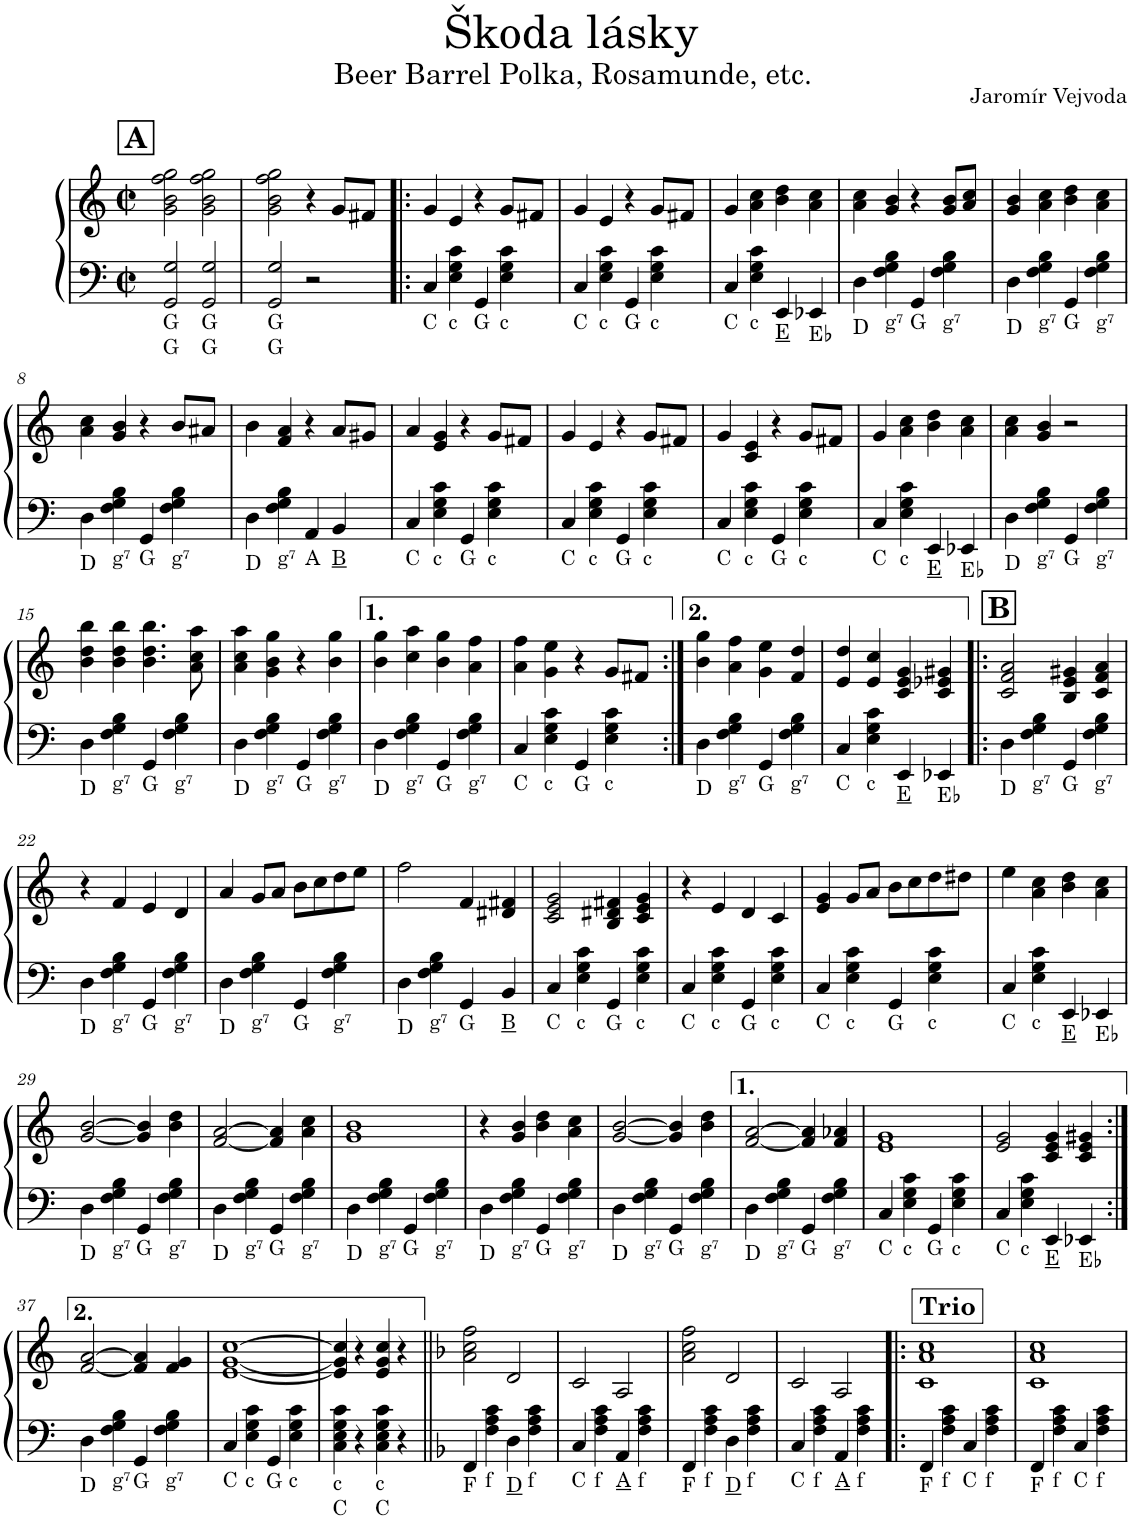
**kern	**kern	**kern
*part1	*part1	*part1
*staff3	*staff2	*staff1
*I"Accordion	*	*
*I'Acc.	*	*
*	*stria5	*
*clefF4	*clefF4	*clefG2
*k[]	*k[]	*k[]
*M2/2	*M2/2	*M2/2
*met(c|)	*met(c|)	*met(c|)
!!LO:REH:place=s1:a:B:cj:fs=14:t=A
=1	=1	=1
!LO:TX:b:t=G	!	!
!LO:TX:b:t=G	!	!
2GG/ 2G/	2GG 2G	2g\ 2b\ 2ff\ 2gg\
!LO:TX:b:t=G	!	!
!LO:TX:b:t=G	!	!
2GG/ 2G/	2GG 2G	2g\ 2b\ 2ff\ 2gg\
=2	=2	=2
!LO:TX:b:t=G	!	!
!LO:TX:b:t=G	!	!
2GG/ 2G/	2GG 2G	2g\ 2b\ 2ff\ 2gg\
2r	2r	4r
.	.	8g/L
.	.	8f#X/J
=3!|:	=3!|:	=3!|:
!LO:TX:b:t=C	!	!
4C/	4C	4g/
!LO:TX:b:t=c	!	!
4E\ 4G\ 4c\	4c	4e/
!LO:TX:b:t=G	!	!
4GG/	4GG	4r
!LO:TX:b:t=c	!	!
4E\ 4G\ 4c\	4c	8g/L
.	.	8f#X/J
=4	=4	=4
!LO:TX:b:t=C	!	!
4C/	4C	4g/
!LO:TX:b:t=c	!	!
4E\ 4G\ 4c\	4c	4e/
!LO:TX:b:t=G	!	!
4GG/	4GG	4r
!LO:TX:b:t=c	!	!
4E\ 4G\ 4c\	4c	8g/L
.	.	8f#X/J
=5	=5	=5
!LO:TX:b:t=C	!	!
4C/	4C	4g/
!LO:TX:b:t=c	!	!
4E\ 4G\ 4c\	4c	4a\ 4cc\
!LO:TX:b:t=E	!	!
4EE/	4EE~	4b\ 4dd\
!LO:TX:b:t=E♭	!	!
4EE-X/	4EE-X	4a\ 4cc\
=6	=6	=6
!LO:TX:b:t=D	!	!
4D\	4D	4a\ 4cc\
!LO:TX:b:t=g⁷	!	!
4F\ 4G\ 4B\	4G	4g/ 4b/
!LO:TX:b:t=G	!	!
4GG/	4GG	4r
!LO:TX:b:t=g⁷	!	!
4F\ 4G\ 4B\	4G	8g/ 8b/L
.	.	8a/ 8cc/J
=7	=7	=7
!LO:TX:b:t=D	!	!
4D\	4D	4g/ 4b/
!LO:TX:b:t=g⁷	!	!
4F\ 4G\ 4B\	4G	4a\ 4cc\
!LO:TX:b:t=G	!	!
4GG/	4GG	4b\ 4dd\
!LO:TX:b:t=g⁷	!	!
4F\ 4G\ 4B\	4G	4a\ 4cc\
!!LO:LB:g=z
=8	=8	=8
!LO:TX:b:t=D	!	!
4D\	4D	4a\ 4cc\
!LO:TX:b:t=g⁷	!	!
4F\ 4G\ 4B\	4G	4g/ 4b/
!LO:TX:b:t=G	!	!
4GG/	4GG	4r
!LO:TX:b:t=g⁷	!	!
4F\ 4G\ 4B\	4G	8b/L
.	.	8a#X/J
=9	=9	=9
!LO:TX:b:t=D	!	!
4D\	4D	4b\
!LO:TX:b:t=g⁷	!	!
4F\ 4G\ 4B\	4G	4f/ 4a/
!LO:TX:b:t=A	!	!
4AA/	4AA	4r
!LO:TX:b:t=B	!	!
4BB/	4BB~	8a/L
.	.	8g#X/J
=10	=10	=10
!LO:TX:b:t=C	!	!
4C/	4C	4a/
!LO:TX:b:t=c	!	!
4E\ 4G\ 4c\	4c	4e/ 4g/
!LO:TX:b:t=G	!	!
4GG/	4GG	4r
!LO:TX:b:t=c	!	!
4E\ 4G\ 4c\	4c	8g/L
.	.	8f#X/J
=11	=11	=11
!LO:TX:b:t=C	!	!
4C/	4C	4g/
!LO:TX:b:t=c	!	!
4E\ 4G\ 4c\	4c	4e/
!LO:TX:b:t=G	!	!
4GG/	4GG	4r
!LO:TX:b:t=c	!	!
4E\ 4G\ 4c\	4c	8g/L
.	.	8f#X/J
=12	=12	=12
!LO:TX:b:t=C	!	!
4C/	4C	4g/
!LO:TX:b:t=c	!	!
4E\ 4G\ 4c\	4c	4c/ 4e/
!LO:TX:b:t=G	!	!
4GG/	4GG	4r
!LO:TX:b:t=c	!	!
4E\ 4G\ 4c\	4c	8g/L
.	.	8f#X/J
=13	=13	=13
!LO:TX:b:t=C	!	!
4C/	4C	4g/
!LO:TX:b:t=c	!	!
4E\ 4G\ 4c\	4c	4a\ 4cc\
!LO:TX:b:t=E	!	!
4EE/	4EE~	4b\ 4dd\
!LO:TX:b:t=E♭	!	!
4EE-X/	4EE-X	4a\ 4cc\
=14	=14	=14
!LO:TX:b:t=D	!	!
4D\	4D	4a\ 4cc\
!LO:TX:b:t=g⁷	!	!
4F\ 4G\ 4B\	4G	4g/ 4b/
!LO:TX:b:t=G	!	!
4GG/	4GG	2r
!LO:TX:b:t=g⁷	!	!
4F\ 4G\ 4B\	4G	.
!!LO:LB:g=z
=15	=15	=15
!LO:TX:b:t=D	!	!
4D\	4D	4b\ 4dd\ 4bb\
!LO:TX:b:t=g⁷	!	!
4F\ 4G\ 4B\	4G	4b\ 4dd\ 4bb\
!LO:TX:b:t=G	!	!
4GG/	4GG	4.b\ 4.dd\ 4.bb\
!LO:TX:b:t=g⁷	!	!
4F\ 4G\ 4B\	4G	.
.	.	8a\ 8cc\ 8aa\
=16	=16	=16
!LO:TX:b:t=D	!	!
4D\	4D	4a\ 4cc\ 4aa\
!LO:TX:b:t=g⁷	!	!
4F\ 4G\ 4B\	4G	4g\ 4b\ 4gg\
!LO:TX:b:t=G	!	!
4GG/	4GG	4r
!LO:TX:b:t=g⁷	!	!
4F\ 4G\ 4B\	4G	4b\ 4gg\
=17	=17	=17
!LO:TX:b:t=D	!	!
4D\	4D	4b\ 4gg\
!LO:TX:b:t=g⁷	!	!
4F\ 4G\ 4B\	4G	4cc\ 4aa\
!LO:TX:b:t=G	!	!
4GG/	4GG	4b\ 4gg\
!LO:TX:b:t=g⁷	!	!
4F\ 4G\ 4B\	4G	4a\ 4ff\
=18	=18	=18
!LO:TX:b:t=C	!	!
4C/	4C	4a\ 4ff\
!LO:TX:b:t=c	!	!
4E\ 4G\ 4c\	4c	4g\ 4ee\
!LO:TX:b:t=G	!	!
4GG/	4GG	4r
!LO:TX:b:t=c	!	!
4E\ 4G\ 4c\	4c	8g/L
.	.	8f#X/J
=19:|!	=19:|!	=19:|!
!LO:TX:b:t=D	!	!
4D\	4D	4b\ 4gg\
!LO:TX:b:t=g⁷	!	!
4F\ 4G\ 4B\	4G	4a\ 4ff\
!LO:TX:b:t=G	!	!
4GG/	4GG	4g\ 4ee\
!LO:TX:b:t=g⁷	!	!
4F\ 4G\ 4B\	4G	4f/ 4dd/
=20	=20	=20
!LO:TX:b:t=C	!	!
4C/	4C	4e/ 4dd/
!LO:TX:b:t=c	!	!
4E\ 4G\ 4c\	4c	4e/ 4cc/
!LO:TX:b:t=E	!	!
4EE/	4EE~	4c/ 4e/ 4g/
!LO:TX:b:t=E♭	!	!
4EE-X/	4EE-X	4c/ 4e-X/ 4g#X/
!!LO:REH:place=s1:a:B:cj:fs=14:t=B
=21!|:	=21!|:	=21!|:
!LO:TX:b:t=D	!	!
4D\	4D	2c/ 2f/ 2a/
!LO:TX:b:t=g⁷	!	!
4F\ 4G\ 4B\	4G	.
!LO:TX:b:t=G	!	!
4GG/	4GG	4B/ 4e/ 4g#X/
!LO:TX:b:t=g⁷	!	!
4F\ 4G\ 4B\	4G	4c/ 4f/ 4a/
!!LO:LB:g=z
=22	=22	=22
!LO:TX:b:t=D	!	!
4D\	4D	4r
!LO:TX:b:t=g⁷	!	!
4F\ 4G\ 4B\	4G	4f/
!LO:TX:b:t=G	!	!
4GG/	4GG	4e/
!LO:TX:b:t=g⁷	!	!
4F\ 4G\ 4B\	4G	4d/
=23	=23	=23
!LO:TX:b:t=D	!	!
4D\	4D	4a/
!LO:TX:b:t=g⁷	!	!
4F\ 4G\ 4B\	4G	8g/L
.	.	8a/J
!LO:TX:b:t=G	!	!
4GG/	4GG	8b\L
.	.	8cc\
!LO:TX:b:t=g⁷	!	!
4F\ 4G\ 4B\	4G	8dd\
.	.	8ee\J
=24	=24	=24
!LO:TX:b:t=D	!	!
4D\	4D	2ff\
!LO:TX:b:t=g⁷	!	!
4F\ 4G\ 4B\	4G	.
!LO:TX:b:t=G	!	!
4GG/	4GG	4f/
!LO:TX:b:t=B	!	!
4BB/	4BB~	4d#X/ 4f#X/
=25	=25	=25
!LO:TX:b:t=C	!	!
4C/	4C	2c/ 2e/ 2g/
!LO:TX:b:t=c	!	!
4E\ 4G\ 4c\	4c	.
!LO:TX:b:t=G	!	!
4GG/	4GG	4B/ 4d#X/ 4f#X/
!LO:TX:b:t=c	!	!
4E\ 4G\ 4c\	4c	4c/ 4e/ 4g/
=26	=26	=26
!LO:TX:b:t=C	!	!
4C/	4C	4r
!LO:TX:b:t=c	!	!
4E\ 4G\ 4c\	4c	4e/
!LO:TX:b:t=G	!	!
4GG/	4GG	4d/
!LO:TX:b:t=c	!	!
4E\ 4G\ 4c\	4c	4c/
=27	=27	=27
!LO:TX:b:t=C	!	!
4C/	4C	4e/ 4g/
!LO:TX:b:t=c	!	!
4E\ 4G\ 4c\	4c	8g/L
.	.	8a/J
!LO:TX:b:t=G	!	!
4GG/	4GG	8b\L
.	.	8cc\
!LO:TX:b:t=c	!	!
4E\ 4G\ 4c\	4c	8dd\
.	.	8dd#X\J
=28	=28	=28
!LO:TX:b:t=C	!	!
4C/	4C	4ee\
!LO:TX:b:t=c	!	!
4E\ 4G\ 4c\	4c	4a\ 4cc\
!LO:TX:b:t=E	!	!
4EE/	4EE~	4b\ 4dd\
!LO:TX:b:t=E♭	!	!
4EE-X/	4EE-X	4a\ 4cc\
!!LO:LB:g=z
=29	=29	=29
!LO:TX:b:t=D	!	!
4D\	4D	[2g/ [2b/
!LO:TX:b:t=g⁷	!	!
4F\ 4G\ 4B\	4G	.
!LO:TX:b:t=G	!	!
4GG/	4GG	4g/] 4b/]
!LO:TX:b:t=g⁷	!	!
4F\ 4G\ 4B\	4G	4b\ 4dd\
=30	=30	=30
!LO:TX:b:t=D	!	!
4D\	4D	[2f/ [2a/
!LO:TX:b:t=g⁷	!	!
4F\ 4G\ 4B\	4G	.
!LO:TX:b:t=G	!	!
4GG/	4GG	4f/] 4a/]
!LO:TX:b:t=g⁷	!	!
4F\ 4G\ 4B\	4G	4a\ 4cc\
=31	=31	=31
!LO:TX:b:t=D	!	!
4D\	4D	1g 1b
!LO:TX:b:t=g⁷	!	!
4F\ 4G\ 4B\	4G	.
!LO:TX:b:t=G	!	!
4GG/	4GG	.
!LO:TX:b:t=g⁷	!	!
4F\ 4G\ 4B\	4G	.
=32	=32	=32
!LO:TX:b:t=D	!	!
4D\	4D	4r
!LO:TX:b:t=g⁷	!	!
4F\ 4G\ 4B\	4G	4g/ 4b/
!LO:TX:b:t=G	!	!
4GG/	4GG	4b\ 4dd\
!LO:TX:b:t=g⁷	!	!
4F\ 4G\ 4B\	4G	4a\ 4cc\
=33	=33	=33
!LO:TX:b:t=D	!	!
4D\	4D	[2g/ [2b/
!LO:TX:b:t=g⁷	!	!
4F\ 4G\ 4B\	4G	.
!LO:TX:b:t=G	!	!
4GG/	4GG	4g/] 4b/]
!LO:TX:b:t=g⁷	!	!
4F\ 4G\ 4B\	4G	4b\ 4dd\
=34	=34	=34
!LO:TX:b:t=D	!	!
4D\	4D	[2f/ [2a/
!LO:TX:b:t=g⁷	!	!
4F\ 4G\ 4B\	4G	.
!LO:TX:b:t=G	!	!
4GG/	4GG	4f/] 4a/]
!LO:TX:b:t=g⁷	!	!
4F\ 4G\ 4B\	4G	4f/ 4a-X/
=35	=35	=35
!LO:TX:b:t=C	!	!
4C/	4C	1e 1g
!LO:TX:b:t=c	!	!
4E\ 4G\ 4c\	4c	.
!LO:TX:b:t=G	!	!
4GG/	4GG	.
!LO:TX:b:t=c	!	!
4E\ 4G\ 4c\	4c	.
=36	=36	=36
!LO:TX:b:t=C	!	!
4C/	4C	2e/ 2g/
!LO:TX:b:t=c	!	!
4E\ 4G\ 4c\	4c	.
!LO:TX:b:t=E	!	!
4EE/	4EE~	4c/ 4e/ 4g/
!LO:TX:b:t=E♭	!	!
4EE-X/	4EE-X	4c/ 4e/ 4g#X/
!!LO:LB:g=z
=37:|!	=37:|!	=37:|!
!LO:TX:b:t=D	!	!
4D\	4D	[2f/ [2a/
!LO:TX:b:t=g⁷	!	!
4F\ 4G\ 4B\	4G	.
!LO:TX:b:t=G	!	!
4GG/	4GG	4f/] 4a/]
!LO:TX:b:t=g⁷	!	!
4F\ 4G\ 4B\	4G	4f/ 4g/
=38	=38	=38
!LO:TX:b:t=C	!	!
4C/	4C	[1e [1g [1cc
!LO:TX:b:t=c	!	!
4E\ 4G\ 4c\	4c	.
!LO:TX:b:t=G	!	!
4GG/	4GG	.
!LO:TX:b:t=c	!	!
4E\ 4G\ 4c\	4c	.
=39	=39	=39
!LO:TX:b:t=c	!	!
!LO:TX:b:t=C	!	!
4C\ 4E\ 4G\ 4c\	4C 4c	4e/] 4g/] 4cc/]
4r	4r	4r
!LO:TX:b:t=c	!	!
!LO:TX:b:t=C	!	!
4C\ 4E\ 4G\ 4c\	4C 4c	4e/ 4g/ 4cc/
4r	4r	4r
=40||	=40||	=40||
*k[b-]	*k[b-]	*k[b-]
!LO:TX:b:t=F	!	!
4FF/	4FF	2a\ 2cc\ 2ff\
!LO:TX:b:t=f	!	!
4F\ 4A\ 4c\	4F	.
!LO:TX:b:t=D	!	!
4D\	4D~	2d/
!LO:TX:b:t=f	!	!
4F\ 4A\ 4c\	4F	.
=41	=41	=41
!LO:TX:b:t=C	!	!
4C/	4C	2c/
!LO:TX:b:t=f	!	!
4F\ 4A\ 4c\	4F	.
!LO:TX:b:t=A	!	!
4AA/	4AA~	2A/
!LO:TX:b:t=f	!	!
4F\ 4A\ 4c\	4F	.
=42	=42	=42
!LO:TX:b:t=F	!	!
4FF/	4FF	2a\ 2cc\ 2ff\
!LO:TX:b:t=f	!	!
4F\ 4A\ 4c\	4F	.
!LO:TX:b:t=D	!	!
4D\	4D~	2d/
!LO:TX:b:t=f	!	!
4F\ 4A\ 4c\	4F	.
=43	=43	=43
!LO:TX:b:t=C	!	!
4C/	4C	2c/
!LO:TX:b:t=f	!	!
4F\ 4A\ 4c\	4F	.
!LO:TX:b:t=A	!	!
4AA/	4AA~	2A/
!LO:TX:b:t=f	!	!
4F\ 4A\ 4c\	4F	.
=44!|:	=44!|:	=44!|:
!LO:TX:b:t=F	!	!
4FF/	4FF	1c 1a 1cc
!LO:TX:b:t=f	!	!
4F\ 4A\ 4c\	4F	.
!LO:TX:b:t=C	!	!
4C/	4C	.
!LO:TX:b:t=f	!	!
4F\ 4A\ 4c\	4F	.
=45	=45	=45
!LO:TX:b:t=F	!	!
4FF/	4FF	1c 1a 1cc
!LO:TX:b:t=f	!	!
4F\ 4A\ 4c\	4F	.
!LO:TX:b:t=C	!	!
4C/	4C	.
!LO:TX:b:t=f	!	!
4F\ 4A\ 4c\	4F	.
=	=	=
*-	*-	*-
